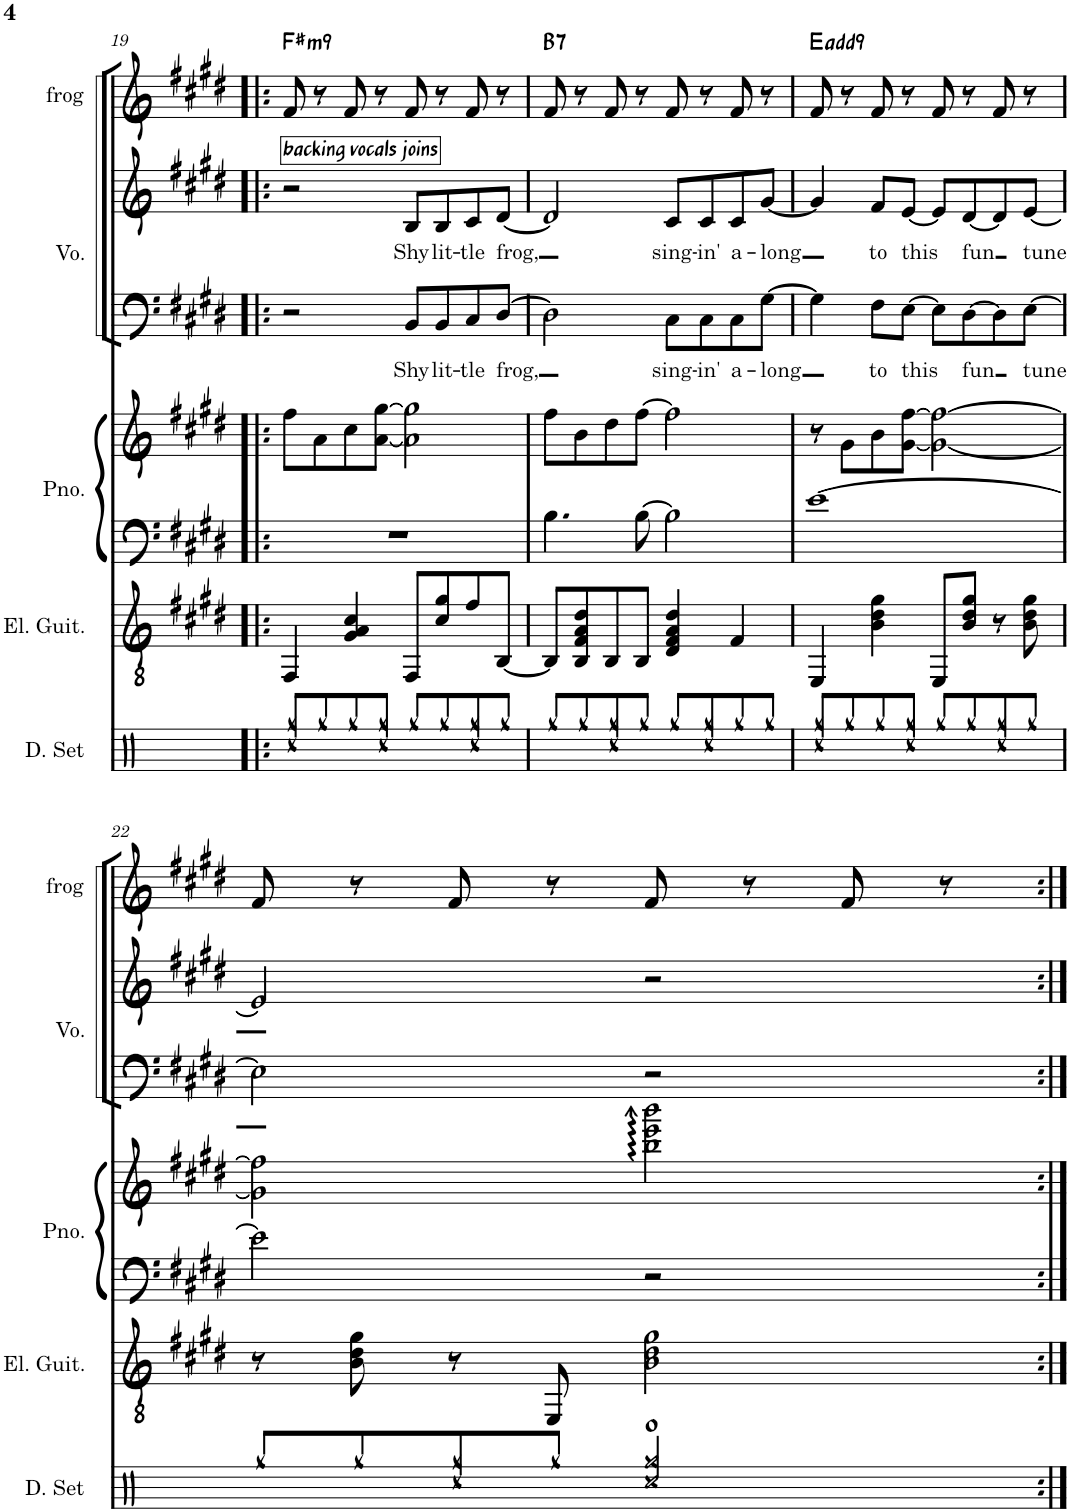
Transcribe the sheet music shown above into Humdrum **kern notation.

**kern	**kern	**kern	**kern	**text	**kern	**text	**kern	**harte
*part4	*part3	*part3	*part2	*part2	*part2	*part2	*part1	*part1
*staff6	*staff5	*staff4	*staff3	*staff3	*staff2	*staff2	*staff1	*
*I"Electric Guitar	*I"Piano	*	*I"Voice	*	*	*	*I"frog	*
*I'El. Guit.	*I'Pno.	*	*I'Vo.	*	*	*	*I'frog	*
!!LO:PB:g=z
*clefGv2	*clefF4	*clefG2	*clefF4	*	*clefG2	*	*clefG2	*
*k[f#c#g#d#]	*k[f#c#g#d#]	*k[f#c#g#d#]	*k[f#c#g#d#]	*	*k[f#c#g#d#]	*	*k[f#c#g#d#]	*
*M4/4	*M4/4	*M4/4	*M4/4	*	*M4/4	*	*M4/4	*
=19!|:	=19!|:	=19!|:	=19!|:	=19!|:	=19!|:	=19!|:	=19!|:	=19!|:
!	!	!	!	!	!LO:TX:a:t=backing vocals joins	!	!	!LO:H:kt=m9
4FF#/	1r	8ff#\L	2r	.	2r	.	8f#/	F#:min9
.	.	8a\	.	.	.	.	8r	.
4G#/ 4A/ 4c#/	.	8cc#\	.	.	.	.	8f#/	.
.	.	[8a\ [8gg#\J	.	.	.	.	8r	.
!	!	!	!	!LO:LY:b	!	!LO:LY:b	!	!
8FF#/L	.	2a\] 2gg#\]	8BB/L	Shy	8B/L	Shy	8f#/	.
!	!	!	!	!LO:LY:b	!	!LO:LY:b	!	!
8c#/ 8g#/	.	.	8BB/	lit-	8B/	lit-	8r	.
!	!	!	!	!LO:LY:b	!	!LO:LY:b	!	!
8f#/	.	.	8C#/	-tle	8c#/	-tle	8f#/	.
!	!	!	!	!LO:LY:b	!	!LO:LY:b	!	!
[8BB/J	.	.	[8D#/J	frog,	[8d#/J	frog,	8r	.
=20	=20	=20	=20	=20	=20	=20	=20	=20
!	!	!	!	!	!	!	!	!LO:H:kt=7
8BB/L]	4.B\	8ff#\L	2D#\]	.	2d#/]	.	8f#/	B:7
8BB/ 8F#/ 8A/ 8d#/	.	8b\	.	.	.	.	8r	.
8BB/	.	8dd#\	.	.	.	.	8f#/	.
8BB/J	[8B\	[8ff#\J	.	.	.	.	8r	.
!	!	!	!	!LO:LY:b	!	!LO:LY:b	!	!
4D#/ 4F#/ 4A/ 4d#/	2B\]	2ff#\]	8C#\L	sing-	8c#/L	sing-	8f#/	.
!	!	!	!	!LO:LY:b	!	!LO:LY:b	!	!
.	.	.	8C#\	-in'	8c#/	-in'	8r	.
!	!	!	!	!LO:LY:b	!	!LO:LY:b	!	!
4F#/	.	.	8C#\	a-	8c#/	a-	8f#/	.
!	!	!	!	!LO:LY:b	!	!LO:LY:b	!	!
.	.	.	[8G#\J	-long	[8g#/J	-long	8r	.
=21	=21	=21	=21	=21	=21	=21	=21	=21
4EE/	[1e	8r	4G#\]	.	4g#/]	.	8f#/	E:maj(9)
.	.	8g#\L	.	.	.	.	8r	.
!	!	!	!	!LO:LY:b	!	!LO:LY:b	!	!
4B\ 4d#\ 4g#\	.	8b\	8F#\L	to	8f#/L	to	8f#/	.
!	!	!	!	!LO:LY:b	!	!LO:LY:b	!	!
.	.	[8g#\ [8ff#\J	[8E\J	this	[8e/J	this	8r	.
8EE/L	.	2g#\_ 2ff#\_	8E\L]	.	8e/L]	.	8f#/	.
!	!	!	!	!LO:LY:b	!	!LO:LY:b	!	!
8B/ 8d#/ 8g#/J	.	.	[8D#\	fun	[8d#/	fun	8r	.
8r	.	.	8D#\]	.	8d#/]	.	8f#/	.
!	!	!	!	!LO:LY:b	!	!LO:LY:b	!	!
8B\ 8d#\ 8g#\	.	.	[8E\J	tune	[8e/J	tune	8r	.
!!LO:LB:g=z
=22	=22	=22	=22	=22	=22	=22	=22	=22
8r	2e\]	2g#\] 2ff#\]	2E\]	.	2e/]	.	8f#/	.
8B\ 8d#\ 8g#\	.	.	.	.	.	.	8r	.
8r	.	.	.	.	.	.	8f#/	.
8EE/	.	.	.	.	.	.	8r	.
2B\ 2d#\ 2g#\	2r	2bb\ 2eee\ 2bbb\	2r	.	2r	.	8f#/	.
.	.	.	.	.	.	.	8r	.
.	.	.	.	.	.	.	8f#/	.
.	.	.	.	.	.	.	8r	.
=:|!	=:|!	=:|!	=:|!	=:|!	=:|!	=:|!	=:|!	=:|!
*-	*-	*-	*-	*-	*-	*-	*-	*-
